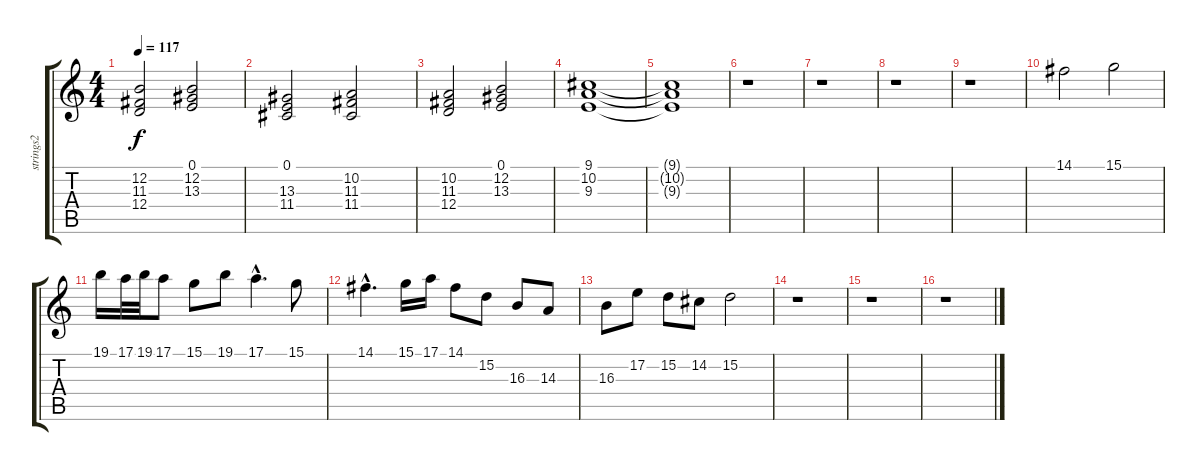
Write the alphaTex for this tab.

\track ("strings2" "strings2") {instrument stringensemble1}
\staff {score tabs}
\tuning (E4 B3 G3 D3 A2 E2) {hide}
\ts (4 4)
\tempo 117
\clef g2
\ks c
(12.2 11.3 12.4).2{dy f} (0.1 12.2 13.3).2 |
(0.1 13.3 11.4).2 (10.2 11.3 11.4).2 |
(10.2 11.3 12.4).2 (0.1 12.2 13.3).2 |
(9.1 10.2 9.3).1 |
(9.1{t} 10.2{t} 9.3{t}).1 |
r.1 |
r.1 |
r.1 |
r.1 |
14.1.2 15.1.2 |
19.1.16 17.1.32 19.1.32 17.1.8 15.1.8 19.1.8 17.1{hac}.4{d} 15.1.8 |
14.1{hac}.4{d} 15.1.16 17.1.16 14.1.8 15.2.8 16.3.8 14.3.8 |
16.3.8 17.2.8 15.2.8 14.2.8 15.2.2 |
r.1 |
r.1 |
r.1
